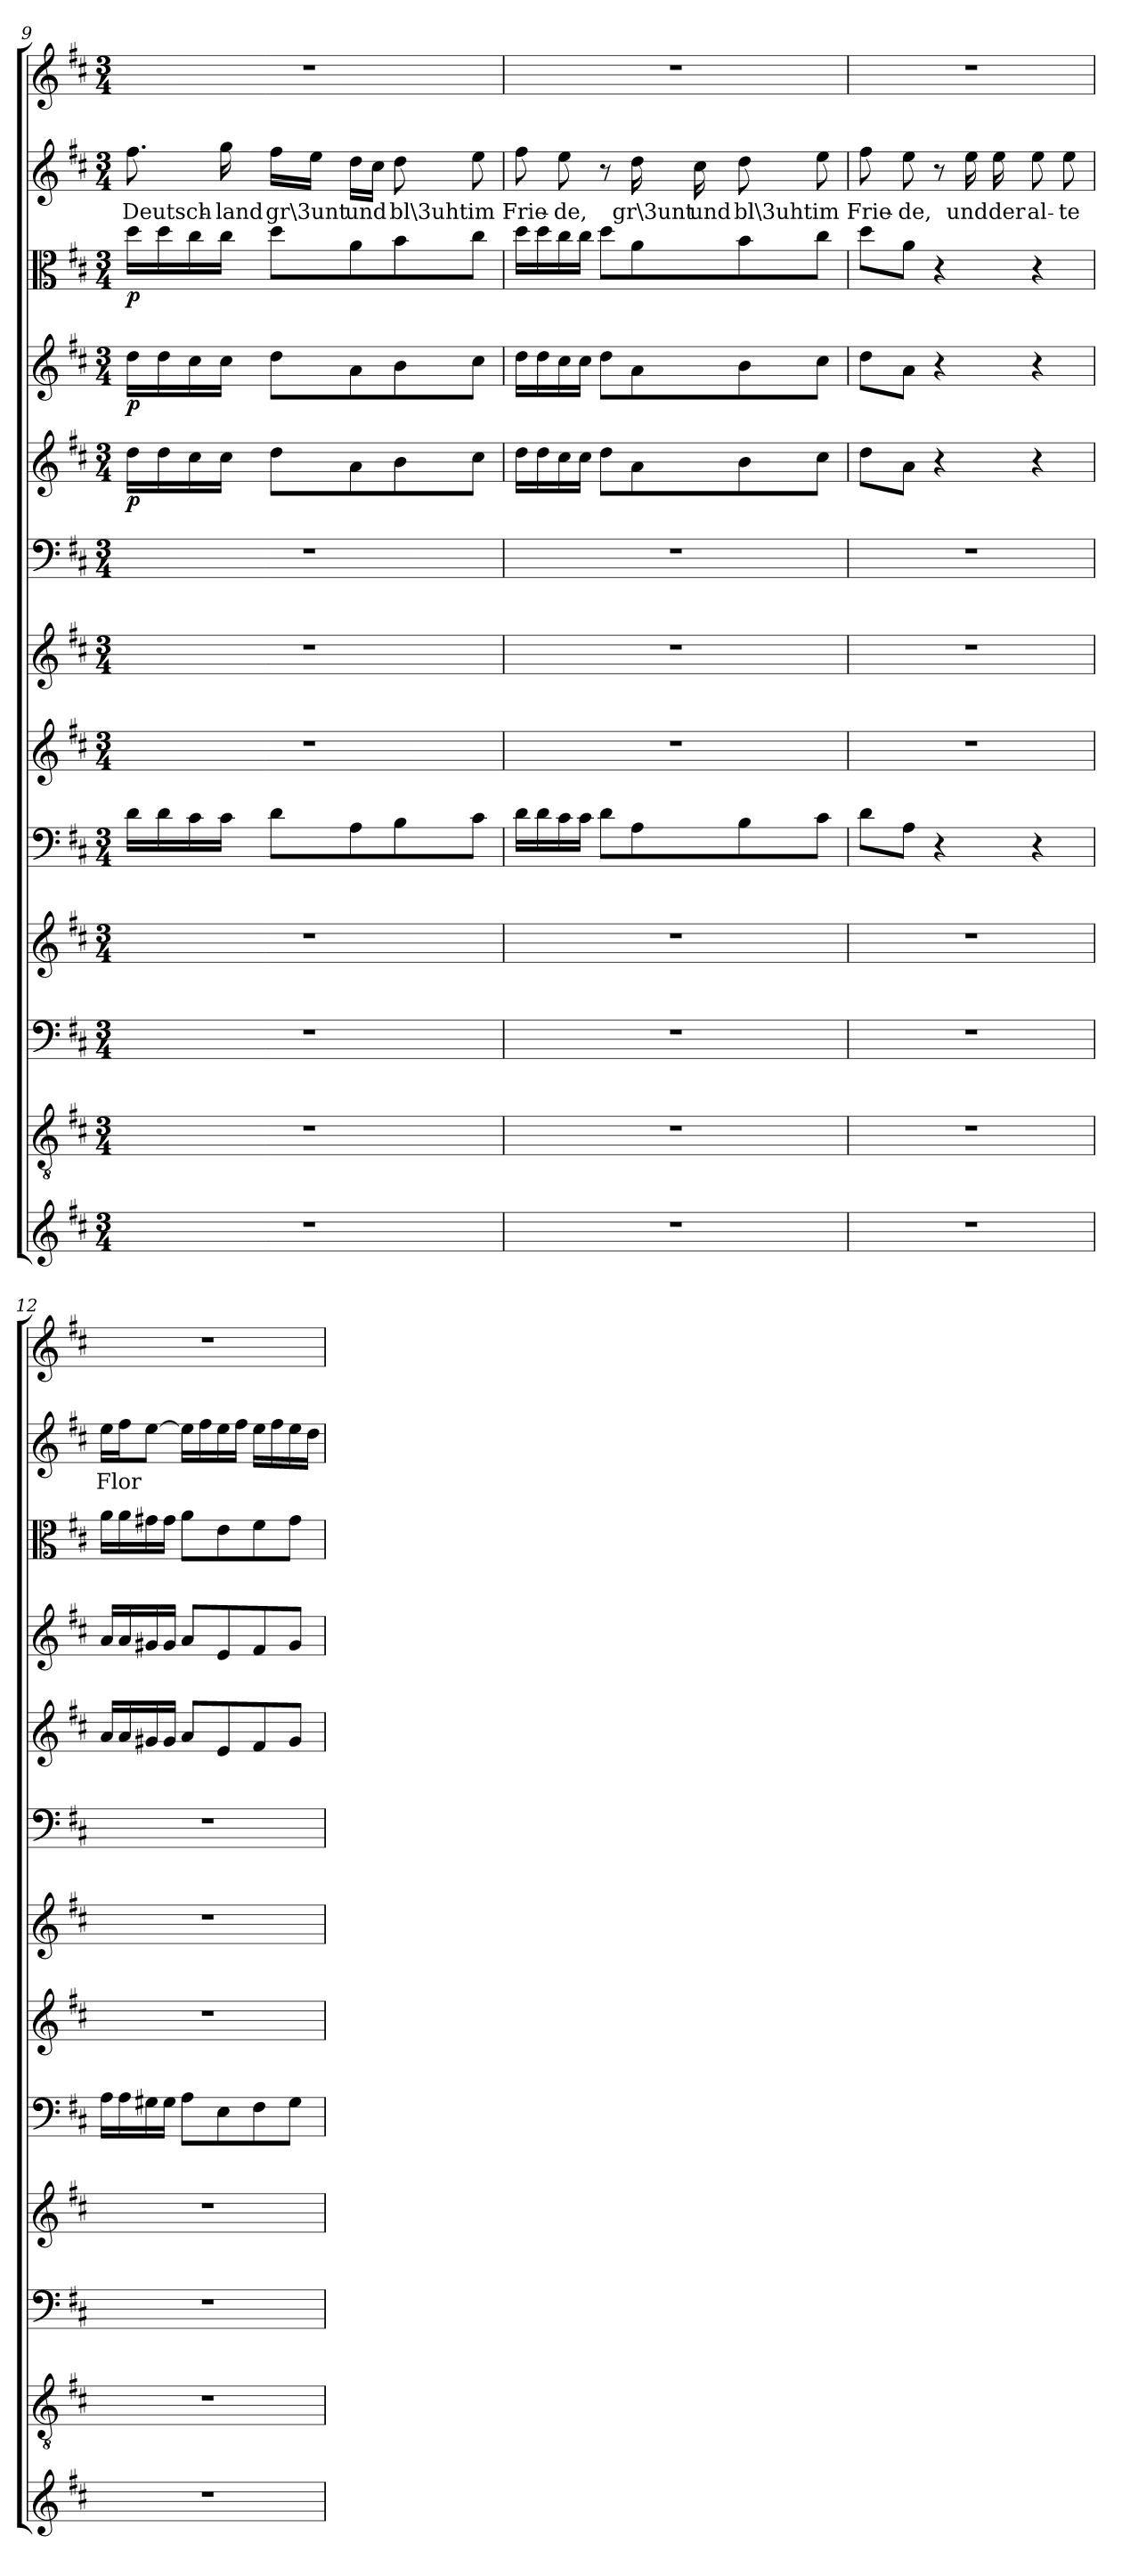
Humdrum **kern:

**kern	**kern	**kern	**kern	**kern	**kern	**kern	**kern	**kern	**dynam	**kern	**dynam	**kern	**dynam	**kern	**text	**kern
*part13	*part12	*part11	*part10	*part9	*part8	*part7	*part6	*part5	*part5	*part4	*part4	*part3	*part3	*part2	*part2	*part1
*staff13	*staff12	*staff11	*staff10	*staff9	*staff8	*staff7	*staff6	*staff5	*staff5	*staff4	*staff4	*staff3	*staff3	*staff2	*staff2	*staff1
*clefG2	*clefGv2	*clefF4	*clefG2	*clefF4	*clefG2	*clefG2	*clefF4	*clefG2	*	*clefG2	*	*clefC3	*	*clefG2	*	*clefG2
*k[f#c#]	*k[f#c#]	*k[f#c#]	*k[f#c#]	*k[f#c#]	*k[f#c#]	*k[f#c#]	*k[f#c#]	*k[f#c#]	*	*k[f#c#]	*	*k[f#c#]	*	*k[f#c#]	*	*k[f#c#]
*D:	*D:	*D:	*D:	*D:	*D:	*D:	*D:	*D:	*	*D:	*	*D:	*	*D:	*	*D:
*M3/4	*M3/4	*M3/4	*M3/4	*M3/4	*M3/4	*M3/4	*M3/4	*M3/4	*	*M3/4	*	*M3/4	*	*M3/4	*	*M3/4
=9	=9	=9	=9	=9	=9	=9	=9	=9	=9	=9	=9	=9	=9	=9	=9	=9
2.r	2.r	2.r	2.r	16d\LL	2.r	2.r	2.r	16dd\LL	p	16dd\LL	p	16dd\LL	p	8.ff#\	Deutsch-	2.r
.	.	.	.	16d\	.	.	.	16dd\	.	16dd\	.	16dd\	.	.	.	.
.	.	.	.	16c#\	.	.	.	16cc#\	.	16cc#\	.	16cc#\	.	.	.	.
.	.	.	.	16c#\JJ	.	.	.	16cc#\JJ	.	16cc#\JJ	.	16cc#\JJ	.	16gg\	-land	.
.	.	.	.	8d\L	.	.	.	8dd\L	.	8dd\L	.	8dd\L	.	16ff#\LL	gr\3unt	.
.	.	.	.	.	.	.	.	.	.	.	.	.	.	16ee\JJ	.	.
.	.	.	.	8A\	.	.	.	8a\	.	8a\	.	8a\	.	16dd\LL	und	.
.	.	.	.	.	.	.	.	.	.	.	.	.	.	16cc#\JJ	.	.
.	.	.	.	8B\	.	.	.	8b\	.	8b\	.	8b\	.	8dd\	bl\3uht	.
.	.	.	.	8c#\J	.	.	.	8cc#\J	.	8cc#\J	.	8cc#\J	.	8ee\	im	.
=10	=10	=10	=10	=10	=10	=10	=10	=10	=10	=10	=10	=10	=10	=10	=10	=10
2.r	2.r	2.r	2.r	16d\LL	2.r	2.r	2.r	16dd\LL	.	16dd\LL	.	16dd\LL	.	8ff#\	Frie-	2.r
.	.	.	.	16d\	.	.	.	16dd\	.	16dd\	.	16dd\	.	.	.	.
.	.	.	.	16c#\	.	.	.	16cc#\	.	16cc#\	.	16cc#\	.	8ee\	-de,	.
.	.	.	.	16c#\JJ	.	.	.	16cc#\JJ	.	16cc#\JJ	.	16cc#\JJ	.	.	.	.
.	.	.	.	8d\L	.	.	.	8dd\L	.	8dd\L	.	8dd\L	.	8r	.	.
.	.	.	.	8A\	.	.	.	8a\	.	8a\	.	8a\	.	16dd\	gr\3unt	.
.	.	.	.	.	.	.	.	.	.	.	.	.	.	16cc#\	und	.
.	.	.	.	8B\	.	.	.	8b\	.	8b\	.	8b\	.	8dd\	bl\3uht	.
.	.	.	.	8c#\J	.	.	.	8cc#\J	.	8cc#\J	.	8cc#\J	.	8ee\	im	.
=11	=11	=11	=11	=11	=11	=11	=11	=11	=11	=11	=11	=11	=11	=11	=11	=11
2.r	2.r	2.r	2.r	8d\L	2.r	2.r	2.r	8dd\L	.	8dd\L	.	8dd\L	.	8ff#\	Frie-	2.r
.	.	.	.	8A\J	.	.	.	8a\J	.	8a\J	.	8a\J	.	8ee\	-de,	.
.	.	.	.	4r	.	.	.	4r	.	4r	.	4r	.	8r	.	.
.	.	.	.	.	.	.	.	.	.	.	.	.	.	16ee\	und	.
.	.	.	.	.	.	.	.	.	.	.	.	.	.	16ee\	der	.
.	.	.	.	4r	.	.	.	4r	.	4r	.	4r	.	8ee\	al-	.
.	.	.	.	.	.	.	.	.	.	.	.	.	.	8ee\	-te	.
=12	=12	=12	=12	=12	=12	=12	=12	=12	=12	=12	=12	=12	=12	=12	=12	=12
2.r	2.r	2.r	2.r	16A\LL	2.r	2.r	2.r	16a/LL	.	16a/LL	.	16a\LL	.	16ee\LL	Flor	2.r
.	.	.	.	16A\	.	.	.	16a/	.	16a/	.	16a\	.	16ff#\J	.	.
.	.	.	.	16G#X\	.	.	.	16g#X/	.	16g#X/	.	16g#X\	.	[8ee\J	.	.
.	.	.	.	16G#\JJ	.	.	.	16g#/JJ	.	16g#/JJ	.	16g#\JJ	.	.	.	.
.	.	.	.	8A\L	.	.	.	8a/L	.	8a/L	.	8a\L	.	16ee\LL]	.	.
.	.	.	.	.	.	.	.	.	.	.	.	.	.	16ff#\	.	.
.	.	.	.	8E\	.	.	.	8e/	.	8e/	.	8e\	.	16ee\	.	.
.	.	.	.	.	.	.	.	.	.	.	.	.	.	16ff#\JJ	.	.
.	.	.	.	8F#\	.	.	.	8f#/	.	8f#/	.	8f#\	.	16ee\LL	.	.
.	.	.	.	.	.	.	.	.	.	.	.	.	.	16ff#\	.	.
.	.	.	.	8G#\J	.	.	.	8g#/J	.	8g#/J	.	8g#\J	.	16ee\	.	.
.	.	.	.	.	.	.	.	.	.	.	.	.	.	16dd\JJ	.	.
=	=	=	=	=	=	=	=	=	=	=	=	=	=	=	=	=
*-	*-	*-	*-	*-	*-	*-	*-	*-	*-	*-	*-	*-	*-	*-	*-	*-
